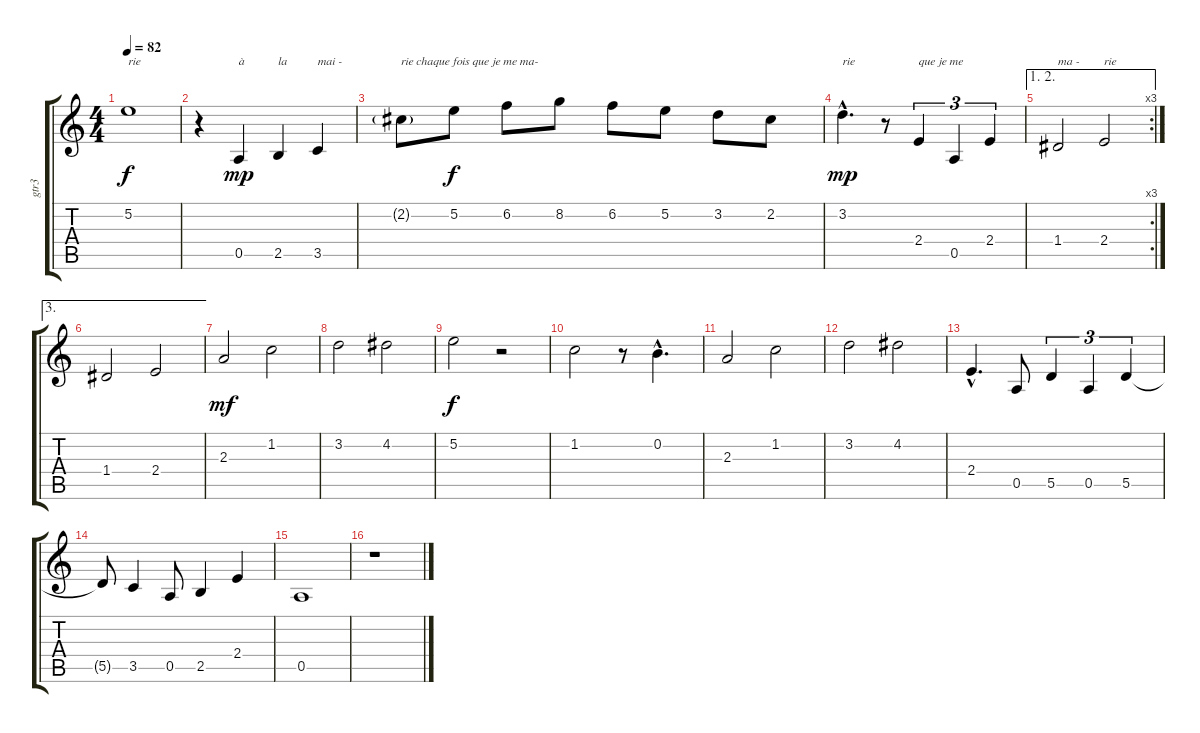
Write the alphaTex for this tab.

\track ("gtr3" "gtr3") {instrument acousticguitarnylon}
\staff {score tabs}
\tuning (E4 B3 G3 D3 A2 E2) {hide}
\ts (4 4)
\tempo 82
\clef g2
\ks c
5.2.1{txt "rie" dy f} |
r.4 0.5.4{txt "à" dy mp} 2.5.4{txt "la"} 3.5.4{txt "mai -"} |
2.2{g}.8{txt "rie chaque fois que je me ma-"} 5.2.8{dy f} 6.2.8 8.2.8 6.2.8 5.2.8 3.2.8 2.2.8 |
3.2{hac}.4{d txt "rie" dy mp} r.8 2.4.4{tu (3 2) txt "que je me"} 0.5.4{tu (3 2)} 2.4.4{tu (3 2)} |
\ae (1 2)
\rc 3
1.4.2{txt "ma -"} 2.4.2{txt "rie"} |
\ae 3
1.4.2 2.4.2 |
2.3.2{dy mf} 1.2.2 |
3.2.2 4.2.2 |
5.2.2{dy f} r.2 |
1.2.2 r.8 0.2{hac}.4{d} |
2.3.2 1.2.2 |
3.2.2 4.2.2 |
2.4{hac}.4{d} 0.5.8 5.5.4{tu (3 2)} 0.5.4{tu (3 2)} 5.5.4{tu (3 2)} |
5.5{t}.8 3.5.4 0.5.8 2.5.4 2.4.4 |
0.5.1 |
r.1
